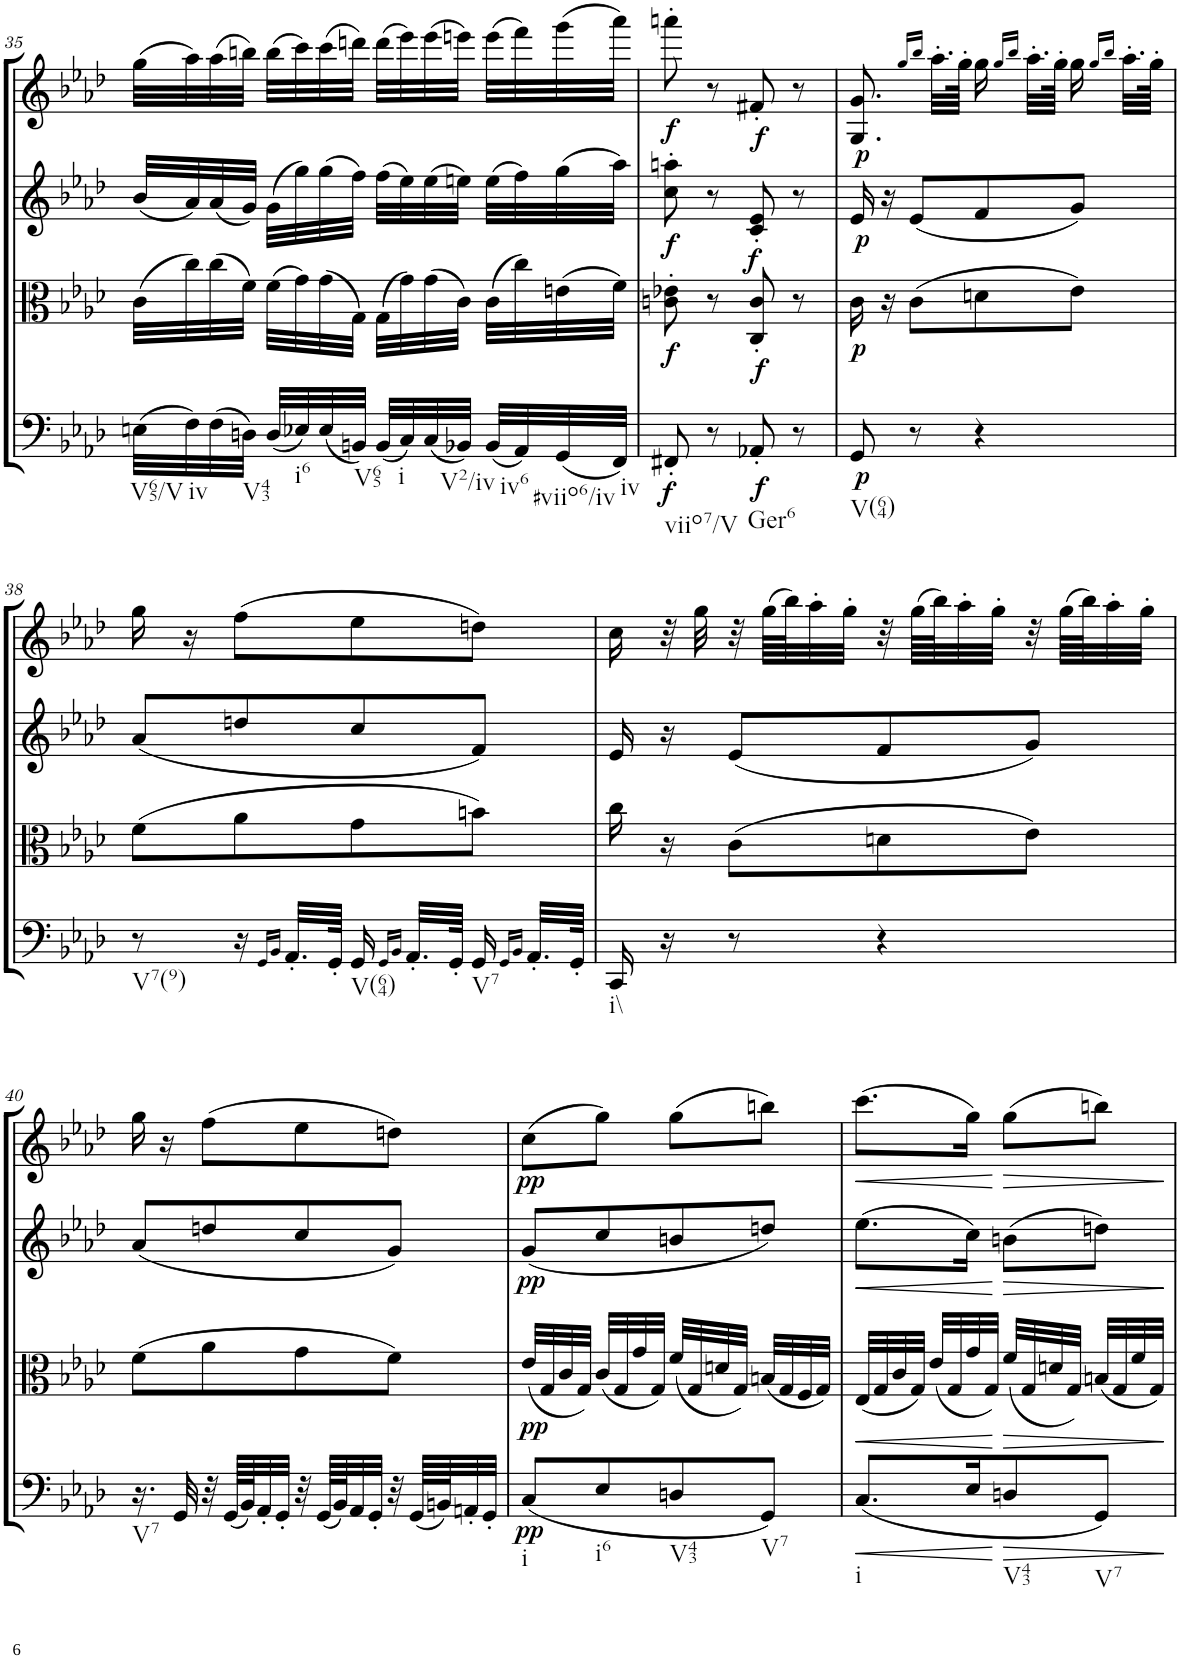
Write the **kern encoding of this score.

**kern	**dynam	**kern	**dynam	**kern	**dynam	**kern	**dynam
*part4	*part4	*part3	*part3	*part2	*part2	*part1	*part1
*staff4	*staff4	*staff3	*staff3	*staff2	*staff2	*staff1	*staff1
*I"Cello	*	*I"Viola	*	*I"2nd Violin	*	*I"1st Violin	*
*	*	*I'Vla	*	*I'Vln	*	*I'Vln	*
!!LO:PB:g=z
*clefF4	*	*clefC3	*	*clefG2	*	*clefG2	*
*k[b-e-a-d-]	*	*k[b-e-a-d-]	*	*k[b-e-a-d-]	*	*k[b-e-a-d-]	*
*f:	*	*f:	*	*f:	*	*f:	*
*M2/4	*	*M2/4	*	*M2/4	*	*M2/4	*
=35	=35	=35	=35	=35	=35	=35	=35
!LO:TX:b:t=V65/V	!	!	!	!	!	!	!
(32En\LLL	.	(32c\LLL	.	(32b-/LLL	.	(32gg\LLL	.
!LO:TX:b:t=iv	!	!	!	!	!	!	!
32F\)	.	32cc\)	.	32a-/)	.	32aa-\)	.
(32F\	.	(32cc\	.	(32a-/	.	(32aa-\	.
!LO:TX:b:t=V43	!	!	!	!	!	!	!
32Dn\JJJ)	.	32f\JJJ)	.	32g/JJJ)	.	32bbn\JJJ)	.
(32D/LLL	.	(32f\LLL	.	(32g\LLL	.	(32bb\LLL	.
!LO:TX:b:t=i6	!	!	!	!	!	!	!
32E-X/)	.	32g\)	.	32gg\)	.	32ccc\)	.
(32E-/	.	(32g\	.	(32gg\	.	(32ccc\	.
!LO:TX:b:t=V65	!	!	!	!	!	!	!
32BBn/JJJ)	.	32G\JJJ)	.	32ff\JJJ)	.	32dddn\JJJ)	.
(32BB/LLL	.	(32G\LLL	.	(32ff\LLL	.	(32ddd\LLL	.
!LO:TX:b:t=i	!	!	!	!	!	!	!
32C/)	.	32g\)	.	32ee-\)	.	32eee-\)	.
(32C/	.	(32g\	.	(32ee-\	.	(32eee-\	.
!LO:TX:b:t=V2/iv	!	!	!	!	!	!	!
32BB-X/JJJ)	.	32c\JJJ)	.	32een\JJJ)	.	32eeen\JJJ)	.
(32BB-/LLL	.	(32c\LLL	.	(32ee\LLL	.	(32eee\LLL	.
!LO:TX:b:t=iv6	!	!	!	!	!	!	!
32AA-/)	.	32cc\)	.	32ff\)	.	32fff\)	.
!LO:TX:b:t=#viio6/iv	!	!	!	!	!	!	!
(32GG/	.	(32en\	.	(32gg\	.	(32ggg\	.
!LO:TX:b:t=iv	!	!	!	!	!	!	!
32FF/JJJ)	.	32f\JJJ)	.	32aa-\JJJ)	.	32aaa-\JJJ)	.
=36	=36	=36	=36	=36	=36	=36	=36
!LO:TX:b:t=viio7/V	!	!	!	!	!	!	!
!	!LO:DY:b	!	!LO:DY:b	!	!LO:DY:b	!	!LO:DY:b
8FF#X'/	f	8cn\' 8e-X\'	f	8cc\' 8aan\'	f	8aaan'\	f
8r	.	8r	.	8r	.	8r	.
!LO:TX:b:t=Ger6	!	!	!	!	!	!	!
!	!LO:DY:b	!	!LO:DY:b	!	!LO:DY:b	!	!LO:DY:b
8AA-X'/	f	8C/' 8c/'	f	8c/' 8e-/'	f	8f#X'/	f
8r	.	8r	.	8r	.	8r	.
=37	=37	=37	=37	=37	=37	=37	=37
!LO:TX:b:t=V(64)	!	!	!	!	!	!	!
!	!LO:DY:b	!	!LO:DY:b	!	!LO:DY:b	!	!LO:DY:b
8GG/	p	16c\	p	16e-/	p	8.G/ 8.g/	p
.	.	16r	.	16r	.	.	.
8r	.	(8c\L	.	(8e-/L	.	.	.
.	.	.	.	.	.	16qgg/LL	.
.	.	.	.	.	.	16qbb-/JJ	.
.	.	.	.	.	.	32.aa-'\LLL	.
.	.	.	.	.	.	64gg'\JJJk	.
4r	.	8dn\	.	8f/	.	16gg\	.
.	.	.	.	.	.	16qgg/LL	.
.	.	.	.	.	.	16qbb-/JJ	.
.	.	.	.	.	.	32.aa-'\LLL	.
.	.	.	.	.	.	64gg'\JJJk	.
.	.	8e-\J)	.	8g/J)	.	16gg\	.
.	.	.	.	.	.	16qgg/LL	.
.	.	.	.	.	.	16qbb-/JJ	.
.	.	.	.	.	.	32.aa-'\LLL	.
.	.	.	.	.	.	64gg'\JJJk	.
!!LO:LB:g=z
=38	=38	=38	=38	=38	=38	=38	=38
!LO:TX:b:t=V7(9)	!	!	!	!	!	!	!
8r	.	(8f\L	.	(8a-/L	.	16gg\	.
.	.	.	.	.	.	16r	.
16r	.	8a-\	.	8ddn/	.	(8ff\L	.
16qGG/LL	.	.	.	.	.	.	.
16qBB-/JJ	.	.	.	.	.	.	.
32.AA-'/LLL	.	.	.	.	.	.	.
64GG'/JJJk	.	.	.	.	.	.	.
!LO:TX:b:t=V(64)	!	!	!	!	!	!	!
16GG/	.	8g\	.	8cc/	.	8ee-\	.
16qGG/LL	.	.	.	.	.	.	.
16qBB-/JJ	.	.	.	.	.	.	.
32.AA-'/LLL	.	.	.	.	.	.	.
64GG'/JJJk	.	.	.	.	.	.	.
!LO:TX:b:t=V7	!	!	!	!	!	!	!
16GG/	.	8bn\J)	.	8f/J)	.	8ddn\J)	.
16qGG/LL	.	.	.	.	.	.	.
16qBB-/JJ	.	.	.	.	.	.	.
32.AA-'/LLL	.	.	.	.	.	.	.
64GG'/JJJk	.	.	.	.	.	.	.
=39	=39	=39	=39	=39	=39	=39	=39
!LO:TX:b:t=i\\	!	!	!	!	!	!	!
16CC/	.	16cc\	.	16e-/	.	16cc\	.
16r	.	16r	.	16r	.	32r	.
.	.	.	.	.	.	32gg\	.
8r	.	(8c\L	.	(8e-/L	.	32r	.
.	.	.	.	.	.	(64gg\LLLL	.
.	.	.	.	.	.	64bb-\J)	.
.	.	.	.	.	.	32aa-'\	.
.	.	.	.	.	.	32gg'\JJJ	.
4r	.	8dn\	.	8f/	.	32r	.
.	.	.	.	.	.	(64gg\LLLL	.
.	.	.	.	.	.	64bb-\J)	.
.	.	.	.	.	.	32aa-'\	.
.	.	.	.	.	.	32gg'\JJJ	.
.	.	8e-\J)	.	8g/J)	.	32r	.
.	.	.	.	.	.	(64gg\LLLL	.
.	.	.	.	.	.	64bb-\J)	.
.	.	.	.	.	.	32aa-'\	.
.	.	.	.	.	.	32gg'\JJJ	.
!!LO:LB:g=z
=40	=40	=40	=40	=40	=40	=40	=40
!LO:TX:b:t=V7	!	!	!	!	!	!	!
16.r	.	(8f\L	.	(8a-/L	.	16gg\	.
.	.	.	.	.	.	16r	.
32GG/	.	.	.	.	.	.	.
32r	.	8a-\	.	8ddn/	.	(8ff\L	.
(64GG/LLLL	.	.	.	.	.	.	.
64BB-/J)	.	.	.	.	.	.	.
32AA-'/	.	.	.	.	.	.	.
32GG'/JJJ	.	.	.	.	.	.	.
32r	.	8g\	.	8cc/	.	8ee-\	.
(64GG/LLLL	.	.	.	.	.	.	.
64BB-/J)	.	.	.	.	.	.	.
32AA-/	.	.	.	.	.	.	.
32GG'/JJJ	.	.	.	.	.	.	.
32r	.	8f\J)	.	8g/J)	.	8ddn\J)	.
(64GG/LLLL	.	.	.	.	.	.	.
64BBn/J)	.	.	.	.	.	.	.
32AAn'/	.	.	.	.	.	.	.
32GG'/JJJ	.	.	.	.	.	.	.
=41	=41	=41	=41	=41	=41	=41	=41
!LO:TX:b:t=i	!	!	!	!	!	!	!
!	!LO:DY:b	!	!LO:DY:b	!	!LO:DY:b	!	!LO:DY:b
(8C/L	pp	(32e-/LLL	pp	(8g/L	pp	(8cc\L	pp
.	.	32G/	.	.	.	.	.
.	.	32c/	.	.	.	.	.
.	.	32G/JJJ)	.	.	.	.	.
!LO:TX:b:t=i6	!	!	!	!	!	!	!
8E-/	.	(32c/LLL	.	8cc/	.	8gg\J)	.
.	.	32G/	.	.	.	.	.
.	.	32g/	.	.	.	.	.
.	.	32G/JJJ)	.	.	.	.	.
!LO:TX:b:t=V43	!	!	!	!	!	!	!
8Dn/	.	(32f/LLL	.	8bn/	.	(8gg\L	.
.	.	32G/	.	.	.	.	.
.	.	32dn/	.	.	.	.	.
.	.	32G/JJJ)	.	.	.	.	.
!LO:TX:b:t=V7	!	!	!	!	!	!	!
8GG/J)	.	(32Bn/LLL	.	8ddn/J)	.	8bbn\J)	.
.	.	32G/	.	.	.	.	.
.	.	32F/	.	.	.	.	.
.	.	32G/JJJ)	.	.	.	.	.
=42	=42	=42	=42	=42	=42	=42	=42
!LO:TX:b:t=i	!	!	!	!	!	!	!
!	!LO:HP:b	!	!LO:HP:b	!	!LO:HP:b	!	!LO:HP:b
(8.C/L	<	(32E-/LLL	<	(8.ee-\L	<	(8.ccc\L	<
.	.	32G/	.	.	.	.	.
.	.	32c/	.	.	.	.	.
.	.	32G/JJJ)	.	.	.	.	.
.	.	(32e-/LLL	.	.	.	.	.
.	.	32G/	.	.	.	.	.
16E-/K	.	32g/	.	16cc\Jk)	.	16gg\Jk)	.
.	.	32G/JJJ)	.	.	.	.	.
!LO:TX:b:t=V43	!	!	!	!	!	!	!
!	!	!	!	!	!	!	!LO:HP:n=1:b
8Dn/	.	(32f/LLL	.	(8bn\L	.	(8gg\L	[ >
.	.	32G/	.	.	.	.	.
.	.	32dn/	.	.	.	.	.
.	.	32G/JJJ)	.	.	.	.	.
!LO:TX:b:t=V7	!	!	!	!	!	!	!
8GG/J)	.	(32Bn/LLL	.	8ddn\J)	.	8bbn\J)	.
.	.	32G/	.	.	.	.	.
.	.	32f/	.	.	.	.	.
.	.	32G/JJJ)	.	.	.	.	.
.	[	.	[	.	[	.	]
=	=	=	=	=	=	=	=
*-	*-	*-	*-	*-	*-	*-	*-
